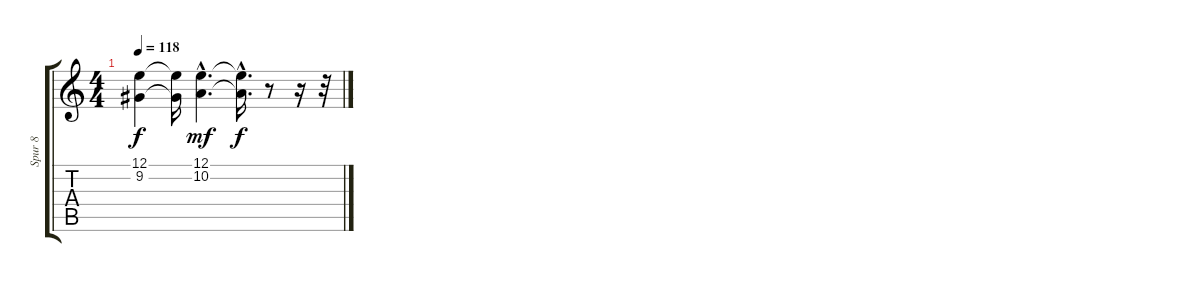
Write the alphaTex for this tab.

\track ("Spur 8" "Spur 8") {instrument electricpiano1}
\staff {score tabs}
\tuning (E4 B3 G3 D3 A2 E2) {hide}
\ts (4 4)
\tempo 118
\clef g2
\ks c
(12.1{t} 9.2{t}).4{dy f} (12.1{t} 9.2{t}).16 (12.1{hac} 10.2{hac}).4{d dy mf volume 2} (12.1{hac t} 10.2{hac t}).16{d dy f} r.8 r.16 r.32
